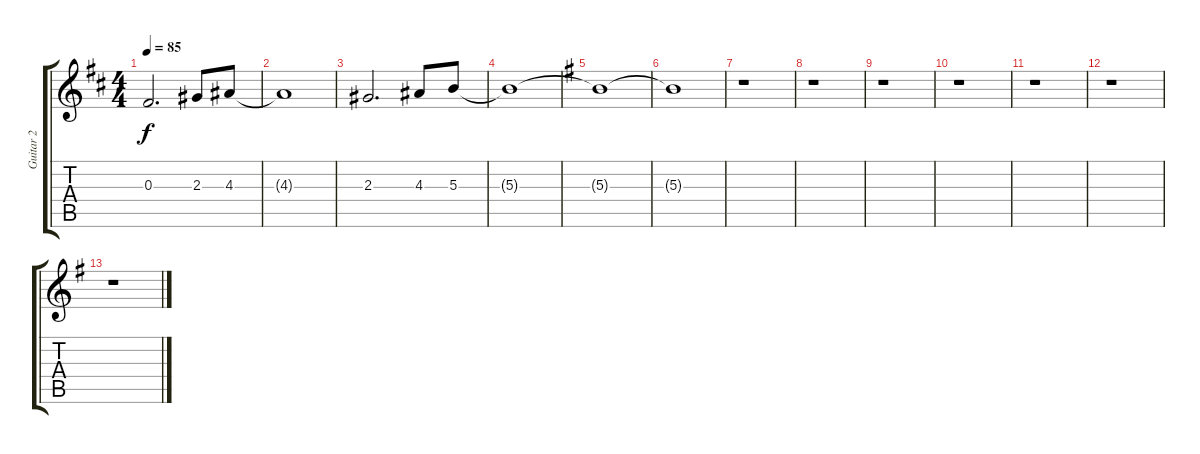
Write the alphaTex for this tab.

\track ("Guitar 2" "Guitar 2") {instrument electricguitarjazz}
\staff {score tabs}
\tuning (Eb4 Bb3 Gb3 Db3 Ab2 Eb2) {hide}
\ts (4 4)
\tempo 85
\clef g2
\ks d
0.3.2{d dy f} 2.3.8 4.3.8 |
4.3{t}.1 |
2.3.2{d} 4.3.8 5.3.8 |
5.3{t}.1 |
\ks g
5.3{t}.1 |
5.3{t}.1 |
r.1 |
r.1 |
r.1 |
r.1 |
r.1 |
r.1 |
r.1
